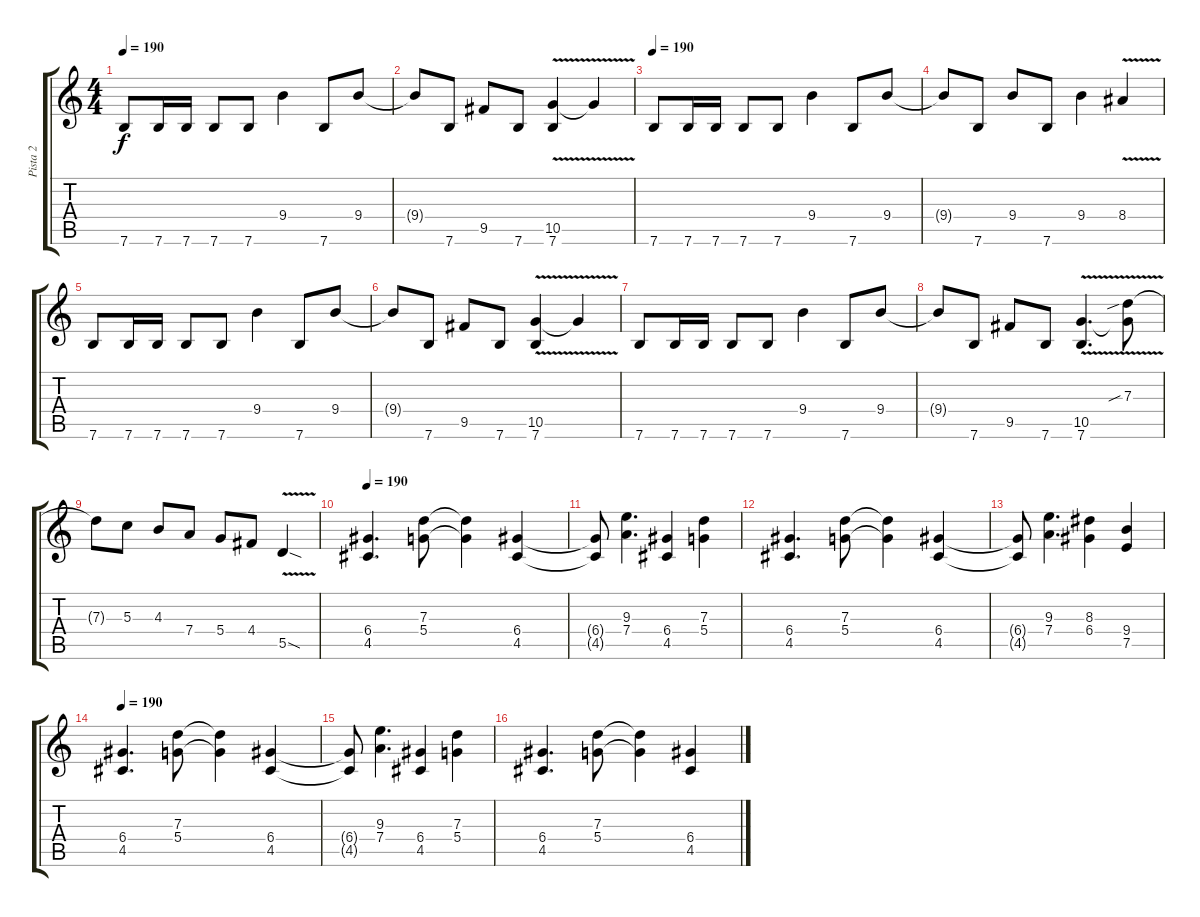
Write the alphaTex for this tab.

\track ("Pista 2" "Pista 2") {instrument overdrivenguitar}
\staff {score tabs}
\tuning (E4 B3 G3 D3 A2 E2) {hide}
\ts (4 4)
\tempo 190
\clef g2
\ks c
7.6.8{dy f} 7.6.16 7.6.16 7.6.8 7.6.8 9.4.4 7.6.8 9.4.8 |
9.4{t}.8 7.6.8 9.5.8 7.6.8 (10.5{v} 7.6).4 10.5{t}.4 |
\tempo 190
7.6.8 7.6.16 7.6.16 7.6.8 7.6.8 9.4.4 7.6.8 9.4.8 |
9.4{t}.8 7.6.8 9.4.8 7.6.8 9.4.4 8.4{v}.4 |
7.6.8 7.6.16 7.6.16 7.6.8 7.6.8 9.4.4 7.6.8 9.4.8 |
9.4{t}.8 7.6.8 9.5.8 7.6.8 (10.5{v} 7.6).4 10.5{t}.4 |
7.6.8 7.6.16 7.6.16 7.6.8 7.6.8 9.4.4 7.6.8 9.4.8 |
9.4{t}.8 7.6.8 9.5.8 7.6.8 (10.5{v} 7.6).4{d} (7.3{sib} 10.5{t}).8 |
7.3{t}.8 5.3.8 4.3.8 7.4.8 5.4.8 4.4.8 5.5{v sod}.4 |
\tempo 190
(6.4 4.5).4{d} (7.3 5.4).8 (7.3{t} 5.4{t}).4 (6.4 4.5).4 |
(6.4{t} 4.5{t}).8 (9.3 7.4).4{d} (6.4 4.5).4 (7.3 5.4).4 |
(6.4 4.5).4{d} (7.3 5.4).8 (7.3{t} 5.4{t}).4 (6.4 4.5).4 |
(6.4{t} 4.5{t}).8 (9.3 7.4).4{d} (8.3 6.4).4 (9.4 7.5).4 |
\tempo 190
(6.4 4.5).4{d} (7.3 5.4).8 (7.3{t} 5.4{t}).4 (6.4 4.5).4 |
(6.4{t} 4.5{t}).8 (9.3 7.4).4{d} (6.4 4.5).4 (7.3 5.4).4 |
(6.4 4.5).4{d} (7.3 5.4).8 (7.3{t} 5.4{t}).4 (6.4 4.5).4
